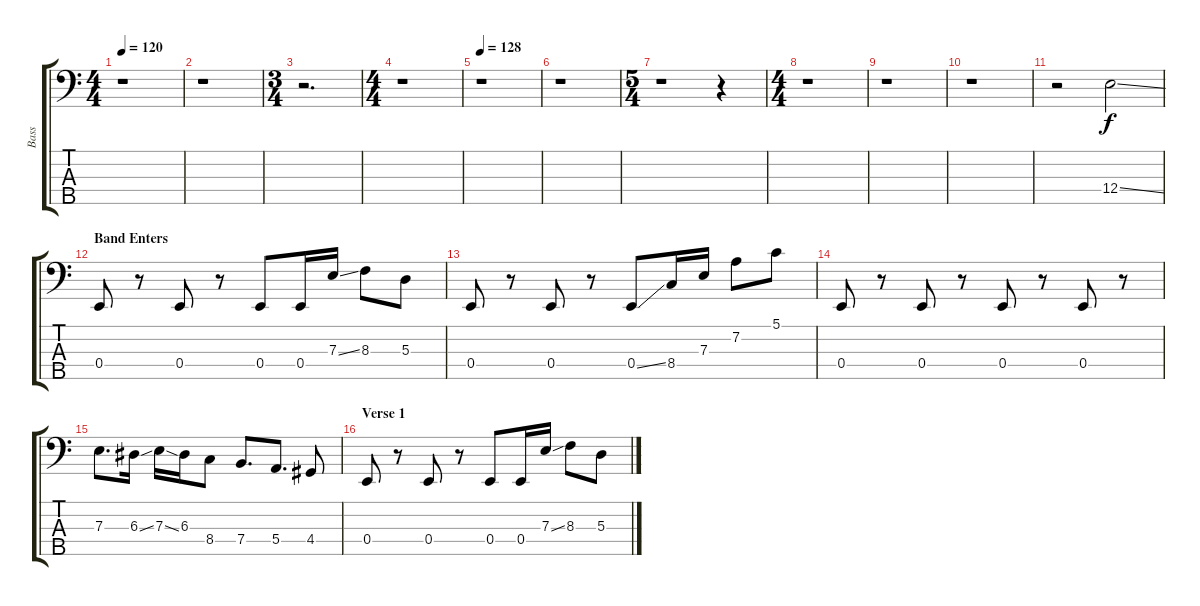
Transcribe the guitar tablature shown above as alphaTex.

\track ("Bass" "Bass") {instrument electricbassfinger}
\staff {score tabs}
\tuning (G2 D2 A1 E1 B0) {hide}
\ts (4 4)
\tempo 120
\clef f4
\ks c
r.1{dy f} |
r.1 |
\ts (3 4)
r.2{d} |
\ts (4 4)
r.1 |
\tempo 128
r.1 |
r.1 |
\ts (5 4)
r.1 r.4 |
\ts (4 4)
r.1 |
r.1 |
r.1 |
r.2 12.4{ss}.2 |
\section ("" "Band Enters")
0.4.8 r.8 0.4.8 r.8 0.4.8 0.4.16 7.3{ss}.16 8.3.8 5.3.8 |
0.4.8 r.8 0.4.8 r.8 0.4{ss}.8 8.4.16 7.3.16 7.2.8 5.1.8 |
0.4.8 r.8 0.4.8 r.8 0.4.8 r.8 0.4.8 r.8 |
7.3.8{d} 6.3{ss}.16 7.3{ss}.16 6.3.16 8.4.8 7.4.8{d} 5.4.8{d} 4.4.8 |
\section ("" "Verse 1")
0.4.8 r.8 0.4.8 r.8 0.4.8 0.4.16 7.3{ss}.16 8.3.8 5.3.8
